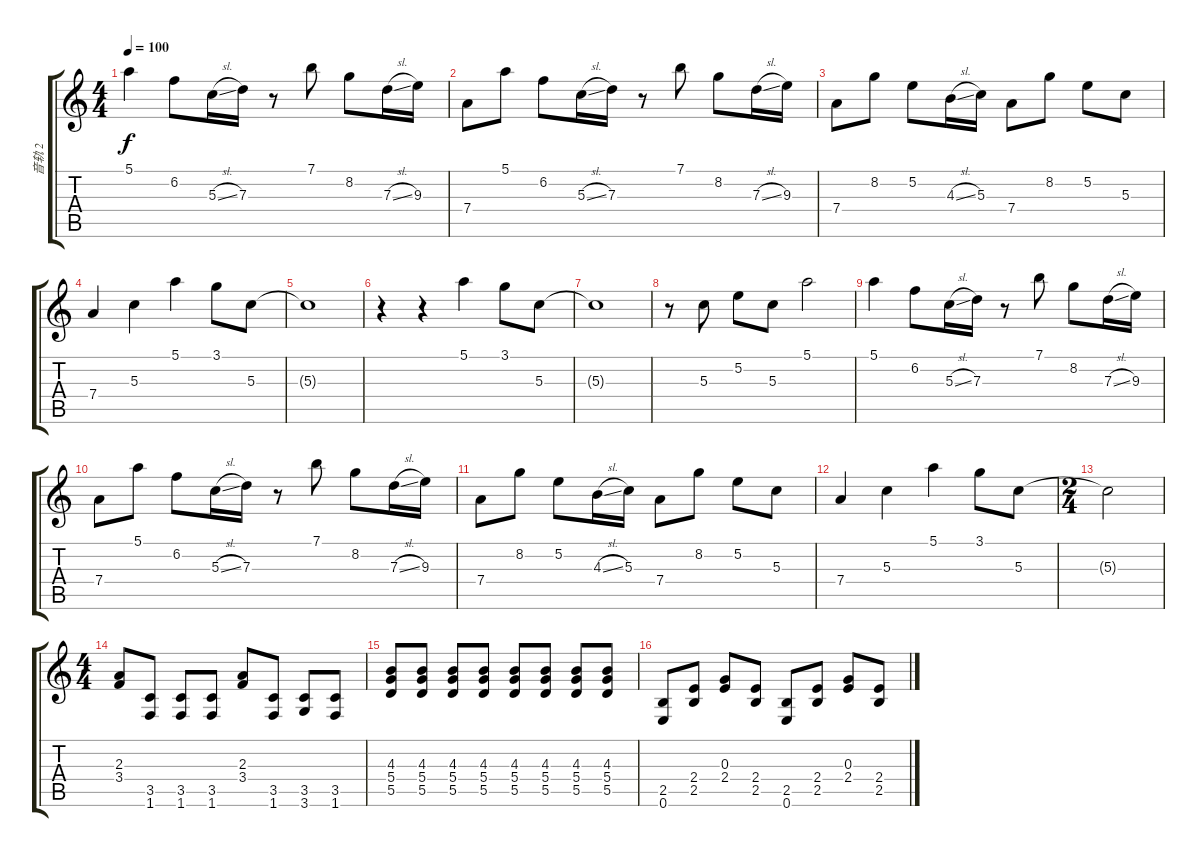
\track ("音轨 2" "音轨 2") {instrument acousticguitarsteel}
\staff {score tabs}
\tuning (E4 B3 G3 D3 A2 E2) {hide}
\ts (4 4)
\tempo 100
\clef g2
\ks c
5.1.4{dy f} 6.2.8 5.3{sl}.16 7.3.16 r.8 7.1.8 8.2.8 7.3{sl}.16 9.3.16 |
7.4.8 5.1.8 6.2.8 5.3{sl}.16 7.3.16 r.8 7.1.8 8.2.8 7.3{sl}.16 9.3.16 |
7.4.8 8.2.8 5.2.8 4.3{sl}.16 5.3.16 7.4.8 8.2.8 5.2.8 5.3.8 |
7.4.4 5.3.4 5.1.4 3.1.8 5.3.8 |
5.3{t}.1 |
r.4 r.4 5.1.4 3.1.8 5.3.8 |
5.3{t}.1 |
r.8 5.3.8 5.2.8 5.3.8 5.1.2 |
5.1.4 6.2.8 5.3{sl}.16 7.3.16 r.8 7.1.8 8.2.8 7.3{sl}.16 9.3.16 |
7.4.8 5.1.8 6.2.8 5.3{sl}.16 7.3.16 r.8 7.1.8 8.2.8 7.3{sl}.16 9.3.16 |
7.4.8 8.2.8 5.2.8 4.3{sl}.16 5.3.16 7.4.8 8.2.8 5.2.8 5.3.8 |
7.4.4 5.3.4 5.1.4 3.1.8 5.3.8 |
\ts (2 4)
5.3{t}.2 |
\ts (4 4)
(2.3 3.4).8 (3.5 1.6).8 (3.5 1.6).8 (3.5 1.6).8 (2.3 3.4).8 (3.5 1.6).8 (3.5 3.6).8 (3.5 1.6).8 |
(4.3 5.4 5.5).8 (4.3 5.4 5.5).8 (4.3 5.4 5.5).8 (4.3 5.4 5.5).8 (4.3 5.4 5.5).8 (4.3 5.4 5.5).8 (4.3 5.4 5.5).8 (4.3 5.4 5.5).8 |
(2.5 0.6).8 (2.4 2.5).8 (0.3 2.4).8 (2.4 2.5).8 (2.5 0.6).8 (2.4 2.5).8 (0.3 2.4).8 (2.4 2.5).8
